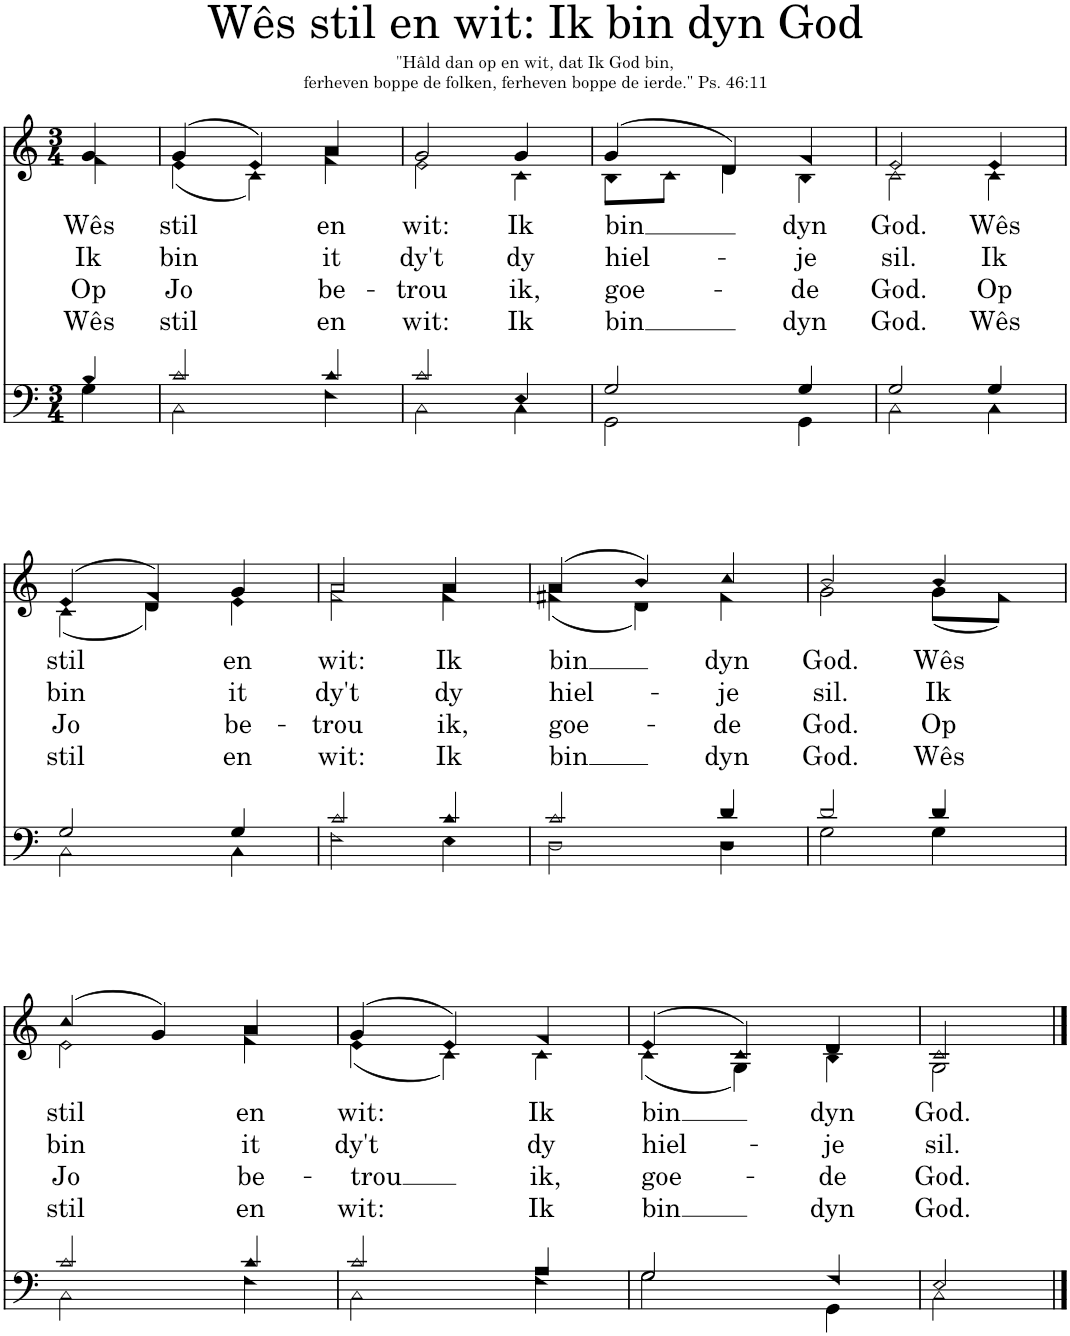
**kern	**kern	**text	**text	**text	**text
*part2	*part1	*part1	*part1	*part1	*part1
*staff2	*staff1	*staff1	*staff1	*staff1	*staff1
*I"Men	*I"Women	*	*	*	*
*clefF4	*clefG2	*	*	*	*
*k[]	*k[]	*	*	*	*
*M3/4	*M3/4	*	*	*	*
=1	=1	=1	=1	=1	=1
*^	*	*	*	*	*
!	!	!	!LO:LY:b	!LO:LY:b	!LO:LY:b	!LO:LY:b
*	*	*^	*	*	*	*
4B/	4G\	4g/	4f\	Wês	Ik	Op	Wês
=2	=2	=2	=2	=2	=2	=2	=2
!	!	!	!	!LO:LY:b	!LO:LY:b	!LO:LY:b	!LO:LY:b
2c/	2C\	(4g/	(4e\	stil	bin	Jo	stil
.	.	4e/)	4c\)	.	.	.	.
!	!	!	!	!LO:LY:b	!LO:LY:b	!LO:LY:b	!LO:LY:b
4c/	4F\	4a/	4f\	en	it	be-	en
=3	=3	=3	=3	=3	=3	=3	=3
!	!	!	!	!LO:LY:b	!LO:LY:b	!LO:LY:b	!LO:LY:b
2c/	2C\	2g/	2e\	wit:	dy't	-trou	wit:
!	!	!	!	!LO:LY:b	!LO:LY:b	!LO:LY:b	!LO:LY:b
4E/	4C\	4g/	4c\	Ik	dy	ik,	Ik
=4	=4	=4	=4	=4	=4	=4	=4
!	!	!	!	!LO:LY:b	!LO:LY:b	!LO:LY:b	!LO:LY:b
2G/	2GG\	(4g/	8B\L	bin	hiel-	goe-	bin
.	.	.	8c\J	.	.	.	.
.	.	4d/)	4d\	.	.	.	.
!	!	!	!	!LO:LY:b	!LO:LY:b	!LO:LY:b	!LO:LY:b
4G/	4GG\	4f/	4B\	dyn	-je	-de	dyn
=5	=5	=5	=5	=5	=5	=5	=5
!	!	!	!	!LO:LY:b	!LO:LY:b	!LO:LY:b	!LO:LY:b
2G/	2C\	2e/	2c\	God.	sil.	God.	God.
!	!	!	!	!LO:LY:b	!LO:LY:b	!LO:LY:b	!LO:LY:b
4G/	4C\	4e/	4c\	Wês	Ik	Op	Wês
!!LO:LB:g=z	!!
=6	=6	=6	=6	=6	=6	=6	=6
!	!	!	!	!LO:LY:b	!LO:LY:b	!LO:LY:b	!LO:LY:b
2G/	2C\	(4e/	(4c\	stil	bin	Jo	stil
.	.	4f/)	4d\)	.	.	.	.
!	!	!	!	!LO:LY:b	!LO:LY:b	!LO:LY:b	!LO:LY:b
4G/	4C\	4g/	4e\	en	it	be-	en
=7	=7	=7	=7	=7	=7	=7	=7
!	!	!	!	!LO:LY:b	!LO:LY:b	!LO:LY:b	!LO:LY:b
2c/	2F\	2a/	2f\	wit:	dy't	-trou	wit:
!	!	!	!	!LO:LY:b	!LO:LY:b	!LO:LY:b	!LO:LY:b
4c/	4E\	4a/	4f\	Ik	dy	ik,	Ik
=8	=8	=8	=8	=8	=8	=8	=8
!	!	!	!	!LO:LY:b	!LO:LY:b	!LO:LY:b	!LO:LY:b
2c/	2D\	(4a/	(4f#X\	bin	hiel-	goe-	bin
.	.	4b/)	4d\)	.	.	.	.
!	!	!	!	!LO:LY:b	!LO:LY:b	!LO:LY:b	!LO:LY:b
4d/	4D\	4cc/	4f#\	dyn	-je	-de	dyn
=9	=9	=9	=9	=9	=9	=9	=9
!	!	!	!	!LO:LY:b	!LO:LY:b	!LO:LY:b	!LO:LY:b
2d/	2G\	2b/	2g\	God.	sil.	God.	God.
!	!	!	!	!LO:LY:b	!LO:LY:b	!LO:LY:b	!LO:LY:b
4d/	4G\	4b/	(8g\L	Wês	Ik	Op	Wês
.	.	.	8f\J)	.	.	.	.
!!LO:LB:g=z	!!
=10	=10	=10	=10	=10	=10	=10	=10
!	!	!	!	!LO:LY:b	!LO:LY:b	!LO:LY:b	!LO:LY:b
2c/	2C\	(4cc/	2e\	stil	bin	Jo	stil
.	.	4g/)	.	.	.	.	.
!	!	!	!	!LO:LY:b	!LO:LY:b	!LO:LY:b	!LO:LY:b
4c/	4F\	4a/	4f\	en	it	be-	en
=11	=11	=11	=11	=11	=11	=11	=11
!	!	!	!	!LO:LY:b	!LO:LY:b	!LO:LY:b	!LO:LY:b
2c/	2C\	(4g/	(4e\	wit:	dy't	-trou	wit:
.	.	4e/)	4c\)	.	.	.	.
!	!	!	!	!LO:LY:b	!LO:LY:b	!LO:LY:b	!LO:LY:b
4A/	4F\	4f/	4c\	Ik	dy	ik,	Ik
=12	=12	=12	=12	=12	=12	=12	=12
!	!	!	!	!LO:LY:b	!LO:LY:b	!LO:LY:b	!LO:LY:b
2G/	2G\	(4e/	(4c\	bin	hiel-	goe-	bin
.	.	4c/)	4G\)	.	.	.	.
!	!	!	!	!LO:LY:b	!LO:LY:b	!LO:LY:b	!LO:LY:b
4F/	4GG\	4d/	4B\	dyn	-je	-de	dyn
=13	=13	=13	=13	=13	=13	=13	=13
!	!	!	!	!LO:LY:b	!LO:LY:b	!LO:LY:b	!LO:LY:b
2E/	2C\	2c/	2G\	God.	sil.	God.	God.
*v	*v	*	*	*	*	*	*
*	*v	*v	*	*	*	*
==	==	==	==	==	==
*-	*-	*-	*-	*-	*-
